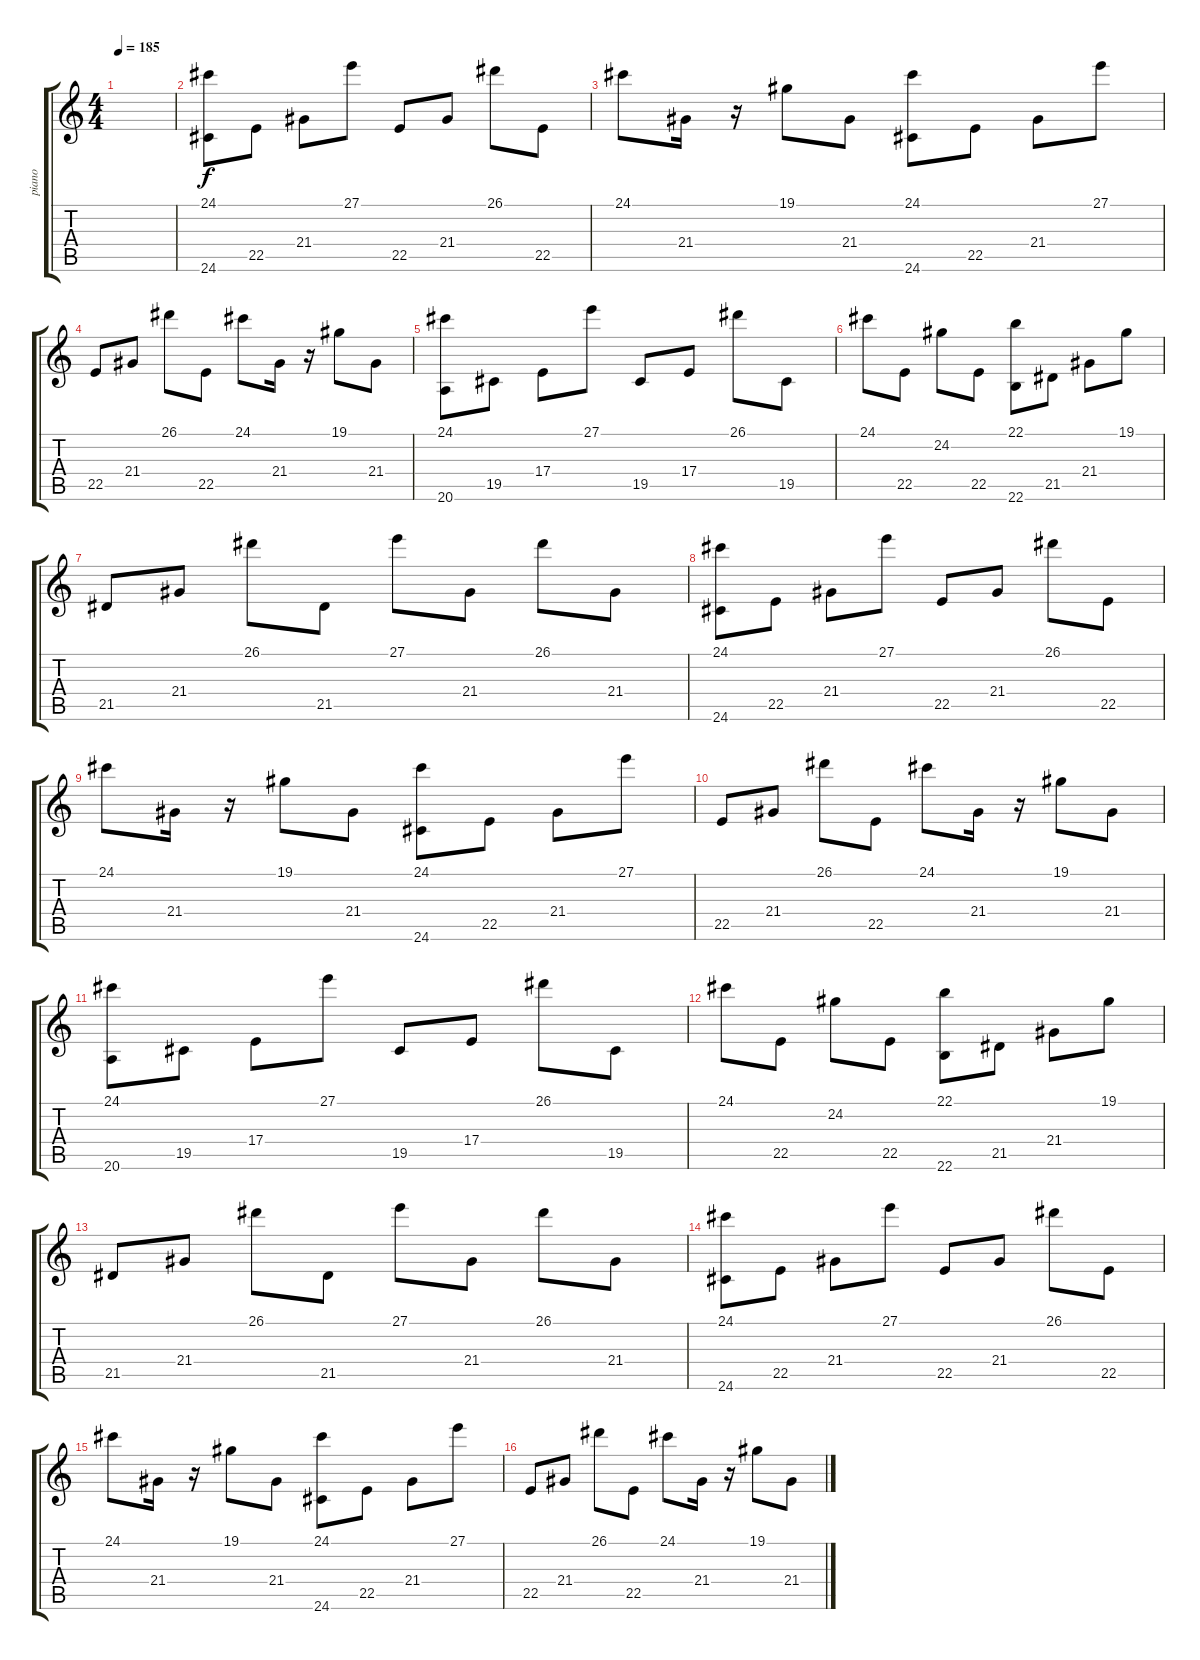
\track ("piano" "piano") {instrument acousticgrandpiano}
\staff {score tabs}
\tuning (Db4 Ab3 E3 B2 Gb2 Db2) {hide}
\ts (4 4)
\tempo 185
\clef g2
\ks c
|
(24.1 24.6).8 22.5.8 21.4.8 27.1.8 22.5.8 21.4.8 26.1.8 22.5.8 |
24.1.8 21.4.16 r.16 19.1.8 21.4.8 (24.1 24.6).8 22.5.8 21.4.8 27.1.8 |
22.5.8 21.4.8 26.1.8 22.5.8 24.1.8 21.4.16 r.16 19.1.8 21.4.8 |
(24.1 20.6).8 19.5.8 17.4.8 27.1.8 19.5.8 17.4.8 26.1.8 19.5.8 |
24.1.8 22.5.8 24.2.8 22.5.8 (22.1 22.6).8 21.5.8 21.4.8 19.1.8 |
21.5.8 21.4.8 26.1.8 21.5.8 27.1.8 21.4.8 26.1.8 21.4.8 |
(24.1 24.6).8 22.5.8 21.4.8 27.1.8 22.5.8 21.4.8 26.1.8 22.5.8 |
24.1.8 21.4.16 r.16 19.1.8 21.4.8 (24.1 24.6).8 22.5.8 21.4.8 27.1.8 |
22.5.8 21.4.8 26.1.8 22.5.8 24.1.8 21.4.16 r.16 19.1.8 21.4.8 |
(24.1 20.6).8 19.5.8 17.4.8 27.1.8 19.5.8 17.4.8 26.1.8 19.5.8 |
24.1.8 22.5.8 24.2.8 22.5.8 (22.1 22.6).8 21.5.8 21.4.8 19.1.8 |
21.5.8 21.4.8 26.1.8 21.5.8 27.1.8 21.4.8 26.1.8 21.4.8 |
(24.1 24.6).8 22.5.8 21.4.8 27.1.8 22.5.8 21.4.8 26.1.8 22.5.8 |
24.1.8 21.4.16 r.16 19.1.8 21.4.8 (24.1 24.6).8 22.5.8 21.4.8 27.1.8 |
22.5.8 21.4.8 26.1.8 22.5.8 24.1.8 21.4.16 r.16 19.1.8 21.4.8
